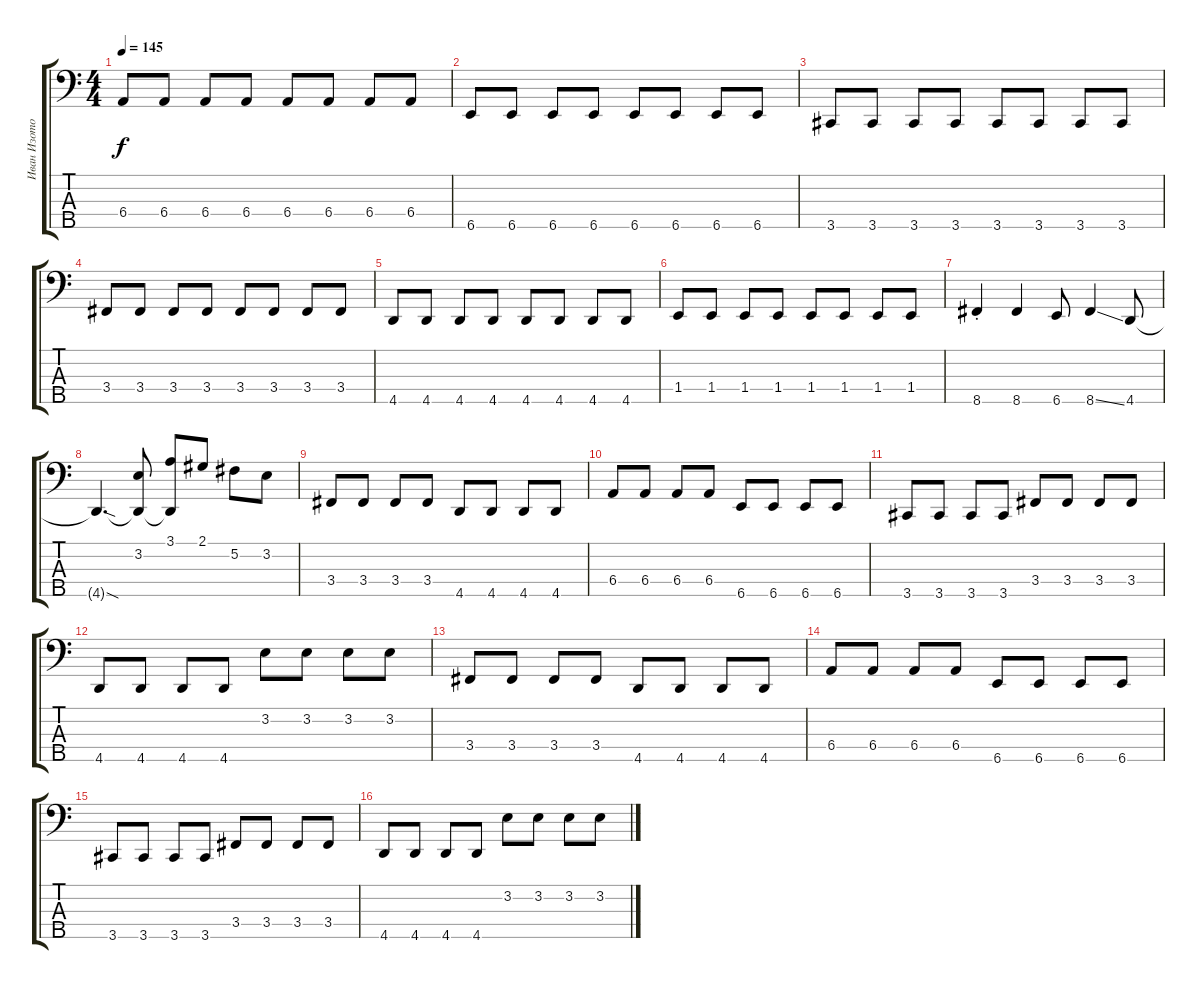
\track ("Иван Изотов" "Иван Изото") {instrument electricbasspick}
\staff {score tabs}
\tuning (Gb2 Db2 Ab1 Eb1 Bb0) {hide}
\ts (4 4)
\tempo 145
\clef f4
\ks c
6.4.8{dy f} 6.4.8 6.4.8 6.4.8 6.4.8 6.4.8 6.4.8 6.4.8 |
6.5.8 6.5.8 6.5.8 6.5.8 6.5.8 6.5.8 6.5.8 6.5.8 |
3.5.8 3.5.8 3.5.8 3.5.8 3.5.8 3.5.8 3.5.8 3.5.8 |
3.4.8 3.4.8 3.4.8 3.4.8 3.4.8 3.4.8 3.4.8 3.4.8 |
4.5.8 4.5.8 4.5.8 4.5.8 4.5.8 4.5.8 4.5.8 4.5.8 |
1.4.8 1.4.8 1.4.8 1.4.8 1.4.8 1.4.8 1.4.8 1.4.8 |
8.5{st}.4 8.5.4 6.5.8 8.5{ss}.4 4.5.8 |
4.5{sod t}.4{d} (3.2 4.5{t}).8 (3.1 4.5{t}).8 2.1.8 5.2.8 3.2.8 |
3.4.8 3.4.8 3.4.8 3.4.8 4.5.8 4.5.8 4.5.8 4.5.8 |
6.4.8 6.4.8 6.4.8 6.4.8 6.5.8 6.5.8 6.5.8 6.5.8 |
3.5.8 3.5.8 3.5.8 3.5.8 3.4.8 3.4.8 3.4.8 3.4.8 |
4.5.8 4.5.8 4.5.8 4.5.8 3.2.8 3.2.8 3.2.8 3.2.8 |
3.4.8 3.4.8 3.4.8 3.4.8 4.5.8 4.5.8 4.5.8 4.5.8 |
6.4.8 6.4.8 6.4.8 6.4.8 6.5.8 6.5.8 6.5.8 6.5.8 |
3.5.8 3.5.8 3.5.8 3.5.8 3.4.8 3.4.8 3.4.8 3.4.8 |
4.5.8 4.5.8 4.5.8 4.5.8 3.2.8 3.2.8 3.2.8 3.2.8
